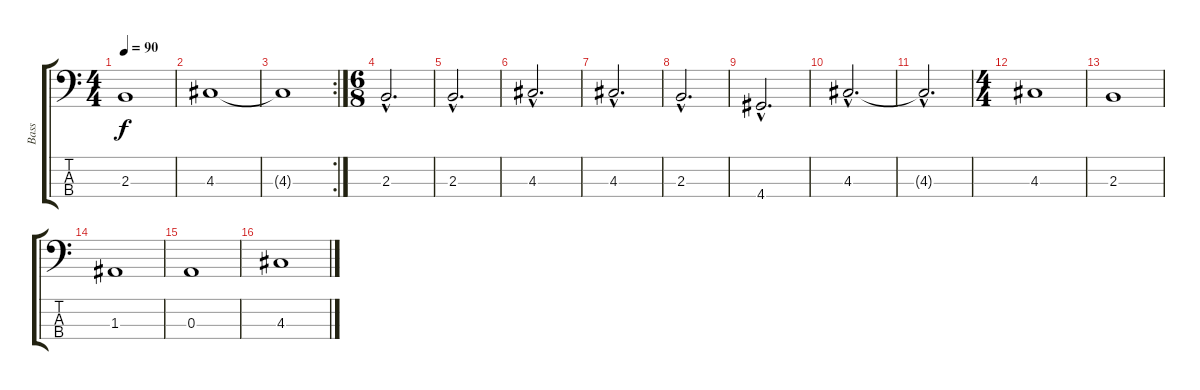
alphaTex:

\track ("Bass" "Bass") {instrument fretlessbass}
\staff {score tabs}
\tuning (G2 D2 A1 E1) {hide}
\ts (4 4)
\tempo 90
\clef f4
\ks c
2.3{t}.1{dy f} |
4.3.1 |
\rc 2
4.3{t}.1 |
\ts (6 8)
2.3{hac}.2{d} |
2.3{hac}.2{d} |
4.3{hac}.2{d} |
4.3{hac}.2{d} |
2.3{hac}.2{d} |
4.4{hac}.2{d} |
4.3{hac}.2{d} |
4.3{hac t}.2{d} |
\ts (4 4)
4.3.1 |
2.3.1 |
1.3.1 |
0.3.1 |
4.3.1
